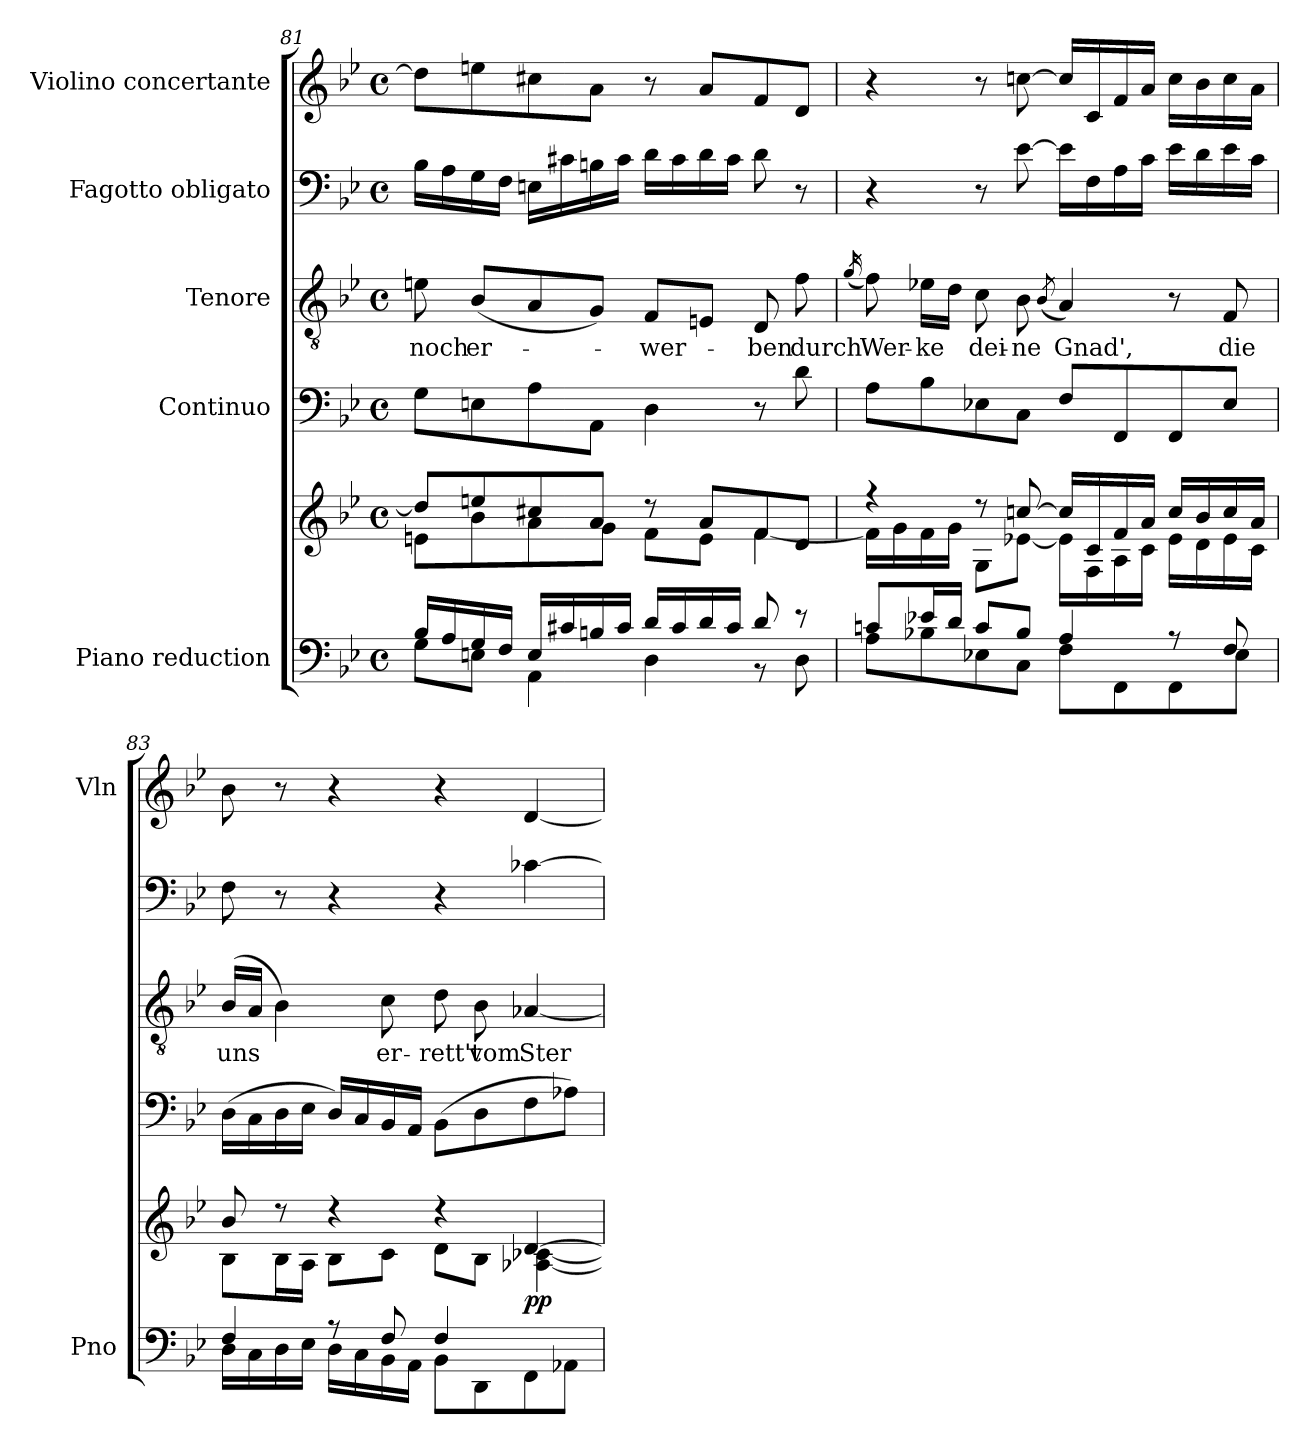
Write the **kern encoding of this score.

**kern	**kern	**dynam	**kern	**kern	**text	**kern	**kern
*part5	*part5	*part5	*part4	*part3	*part3	*part2	*part1
*staff6	*staff5	*staff5/6	*staff4	*staff3	*staff3	*staff2	*staff1
*I"Piano reduction	*	*	*I"Continuo	*I"Tenore	*	*I"Fagotto obligato	*I"Violino concertante
*I'Pno	*	*	*	*	*	*	*I'Vln
*clefF4	*clefG2	*	*clefF4	*clefGv2	*	*clefF4	*clefG2
*k[b-e-]	*k[b-e-]	*	*k[b-e-]	*k[b-e-]	*	*k[b-e-]	*k[b-e-]
*M4/4	*M4/4	*	*M4/4	*M4/4	*	*M4/4	*M4/4
*met(c)	*met(c)	*	*met(c)	*met(c)	*	*met(c)	*met(c)
=81	=81	=81	=81	=81	=81	=81	=81
*^	*^	*	*	*	*	*	*
!	!	!	!	!	!	!	!LO:LY:b	!	!
16B-/LL	8G\L	8dd/L]	8en\L	.	8G\L	8en\	noch	16B-\LL	8dd\L]
16A/	.	.	.	.	.	.	.	16A\	.
!	!	!	!	!	!	!	!LO:LY:b	!	!
16G/	8En\J	8een/	8b-\	.	8En\	(<8B-/L	er-	16G\	8een\
16F/JJ	.	.	.	.	.	.	.	16F\JJ	.
16E/LL	4AA\	8cc#X/	8a\	.	8A\	8A/	.	16En\LL	8cc#X\
16c#X/	.	.	.	.	.	.	.	16c#X\	.
16Bn/	.	8a/J	8g\J	.	8AA\J	8G/J)	.	16Bn\	8a\J
16c#/JJ	.	.	.	.	.	.	.	16c#\JJ	.
!	!	!	!	!	!	!	!LO:LY:b	!	!
16d/LL	4D\	8r	8f\L	.	4D\	8F/L	-wer-	16d\LL	8r
16c#/	.	.	.	.	.	.	.	16c#\	.
16d/	.	8a/L	8e\J	.	.	8En/J	.	16d\	8a/L
16c#/JJ	.	.	.	.	.	.	.	16c#\JJ	.
!	!	!	!	!	!	!	!LO:LY:b	!	!
8d/	8r	8f/	[4f\	.	8r	8D/	-ben	8d\	8f/
!	!	!	!	!	!	!	!LO:LY:b	!	!
8r	8D\	8d/J	.	.	8d\	8f\	durch	8r	8d/J
!!LO:LB:g=z
=82	=82	=82	=82	=82	=82	=82	=82	=82	=82
.	.	.	.	.	.	(<16qg/	.	.	.
!	!	!	!	!	!	!	!LO:LY:b	!	!
8cn/L	8A\L	4r	16f\LL]	.	8A\L	8f\)	Wer-	4r	4r
.	.	.	16g\	.	.	.	.	.	.
!	!	!	!	!	!	!	!LO:LY:b	!	!
16e-X/L	8B-X\	.	16f\	.	8B-\	16e-X\LL	-ke	.	.
16d/JJ	.	.	16g\JJ	.	.	16d\JJ	.	.	.
!	!	!	!	!	!	!	!LO:LY:b	!	!
8c/L	8E-X\	8r	8G\L	.	8E-X\	8c\	dei-	8r	8r
!	!	!	!	!	!	!	!LO:LY:b	!	!
8B-/J	8C\J	[8ccn/	[8e-X\J	.	8C\J	8B-\	-ne	[8e-\	[8ccn\
.	.	.	.	.	.	(<8qB-/	.	.	.
!	!	!	!	!	!	!	!LO:LY:b	!	!
4A/	8F\L	16cc/LL]	16e-\LL]	.	8F/L	4A/)	Gnad',	16e-\LL]	16cc/LL]
.	.	16c/	16F\	.	.	.	.	16F\	16c/
.	8FF\	16f/	16A\	.	8FF/	.	.	16A\	16f/
.	.	16a/JJ	16c\JJ	.	.	.	.	16c\JJ	16a/JJ
8r	8FF\	16cc/LL	16e-\LL	.	8FF/	8r	.	16e-\LL	16cc\LL
.	.	16b-/	16d\	.	.	.	.	16d\	16b-\
!	!	!	!	!	!	!	!LO:LY:b	!	!
8F/	8E-\J	16cc/	16e-\	.	8E-/J	8F/	die	16e-\	16cc\
.	.	16a/JJ	16c\JJ	.	.	.	.	16c\JJ	16a\JJ
=83	=83	=83	=83	=83	=83	=83	=83	=83	=83
!	!	!	!	!	!	!	!LO:LY:b	!	!
4F/	16D\LL	8b-/	8B-\L	.	(>16D\LL	(>16B-/LL	uns	8F\	8b-\
.	16C\	.	.	.	16C\	16A/JJ	.	.	.
.	16D\	8r	16B-\L	.	16D\	4B-\)	.	8r	8r
.	16E-\JJ	.	16A\JJ	.	16E-\JJ	.	.	.	.
8r	16D\LL	4r	8B-\L	.	16D/LL)	.	.	4r	4r
.	16C\	.	.	.	16C/	.	.	.	.
!	!	!	!	!	!	!	!LO:LY:b	!	!
8F/	16BB-\	.	8c\J	.	16BB-/	8c\	er-	.	.
.	16AA\JJ	.	.	.	16AA/JJ	.	.	.	.
!	!	!	!	!	!	!	!LO:LY:b	!	!
4F/	8BB-\L	4r	8d\L	.	(>8BB-\L	8d\	-rett't	4r	4r
!	!	!	!	!	!	!	!LO:LY:b	!	!
.	8DD\	.	8B-\J	.	8D\	8B-\	vom	.	.
!	!	!	!	!LO:DY:b	!	!	!LO:LY:b	!	!
4ryy	8FF\	[4d/	[4A-X\ [4c-X\	pp	8F\	[4A-X/	Ster-	[4c-X\	[4d/
.	8AA-X\J	.	.	.	8A-X\J)	.	.	.	.
*v	*v	*	*	*	*	*	*	*	*
*	*v	*v	*	*	*	*	*	*
=	=	=	=	=	=	=	=
*-	*-	*-	*-	*-	*-	*-	*-
